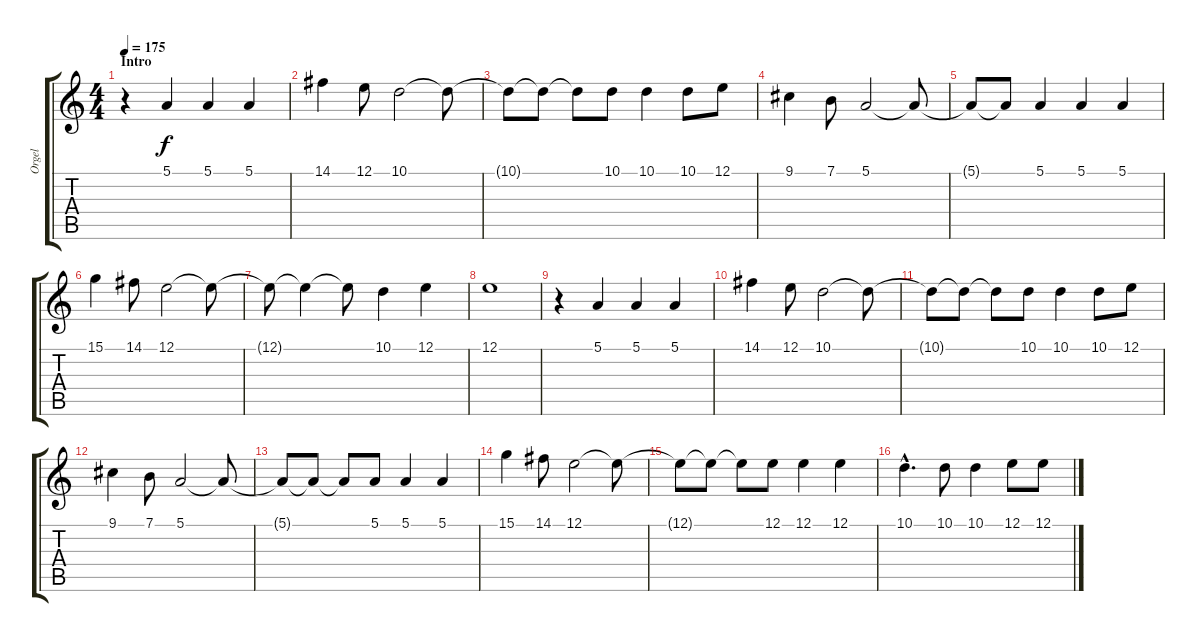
\track ("Orgel" "Orgel") {instrument drawbarorgan}
\staff {score tabs}
\tuning (E4 B3 G3 D3 A2 E2) {hide}
\ts (4 4)
\section ("" "Intro")
\tempo 175
\clef g2
\ks c
r.4{dy f instrument drawbarorgan} 5.1.4 5.1.4 5.1.4 |
14.1.4 12.1.8 10.1.2 10.1{t}.8 |
10.1{t}.8 10.1{t}.8 10.1{t}.8 10.1.8 10.1.4 10.1.8 12.1.8 |
9.1.4 7.1.8 5.1.2 5.1{t}.8 |
5.1{t}.8 5.1{t}.8 5.1.4 5.1.4 5.1.4 |
15.1.4 14.1.8 12.1.2 12.1{t}.8 |
12.1{t}.8 12.1{t}.4 12.1{t}.8 10.1.4 12.1.4 |
12.1.1 |
r.4 5.1.4 5.1.4 5.1.4 |
14.1.4 12.1.8 10.1.2 10.1{t}.8 |
10.1{t}.8 10.1{t}.8 10.1{t}.8 10.1.8 10.1.4 10.1.8 12.1.8 |
9.1.4 7.1.8 5.1.2 5.1{t}.8 |
5.1{t}.8 5.1{t}.8 5.1{t}.8 5.1.8 5.1.4 5.1.4 |
15.1.4 14.1.8 12.1.2 12.1{t}.8 |
12.1{t}.8 12.1{t}.8 12.1{t}.8 12.1.8 12.1.4 12.1.4 |
10.1{hac}.4{d} 10.1.8 10.1.4 12.1.8 12.1.8
